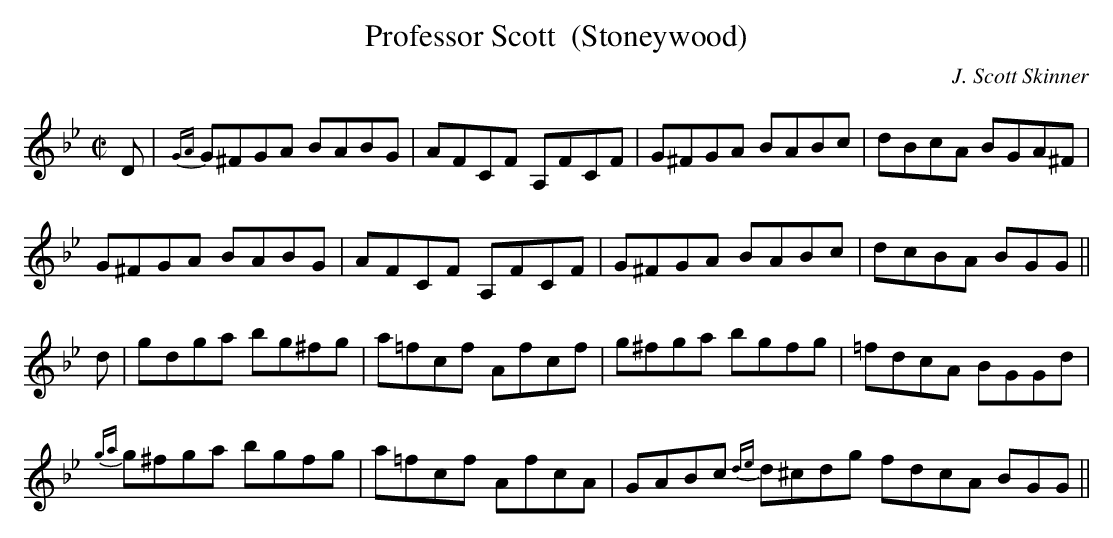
X:1
T:Professor Scott  (Stoneywood)
C:J. Scott Skinner
M:C|
L:1/8
K:Gmin
D|{GA}G^FGA BABG|AFCF A,FCF|G^FGA BABc|dBcA BGA^F|
G^FGA BABG|AFCF A,FCF|G^FGA BABc|dcBA BGG||
d|gdga bg^fg|a=fcf Afcf|g^fga bgfg|=fdcA BGGd|
{ga}g^fga bgfg|a=fcf AfcA|GABc {de}d^cdg fdcA BGG||
